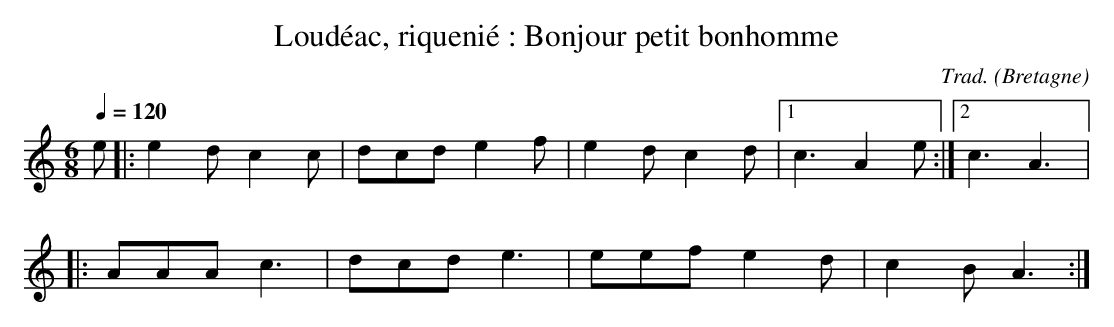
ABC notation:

X:1
T:Loudéac, riquenié : Bonjour petit bonhomme
C:Trad.
O:Bretagne
M:6/8
L:1/8
Q:1/4=120
K:Cmaj
e |: e2d c2c | dcd e2f | e2d c2d |1 c3 A2e :|2 c3 A3 |:
AAA c3 | dcd e3 | eef e2d | c2B A3 :|
